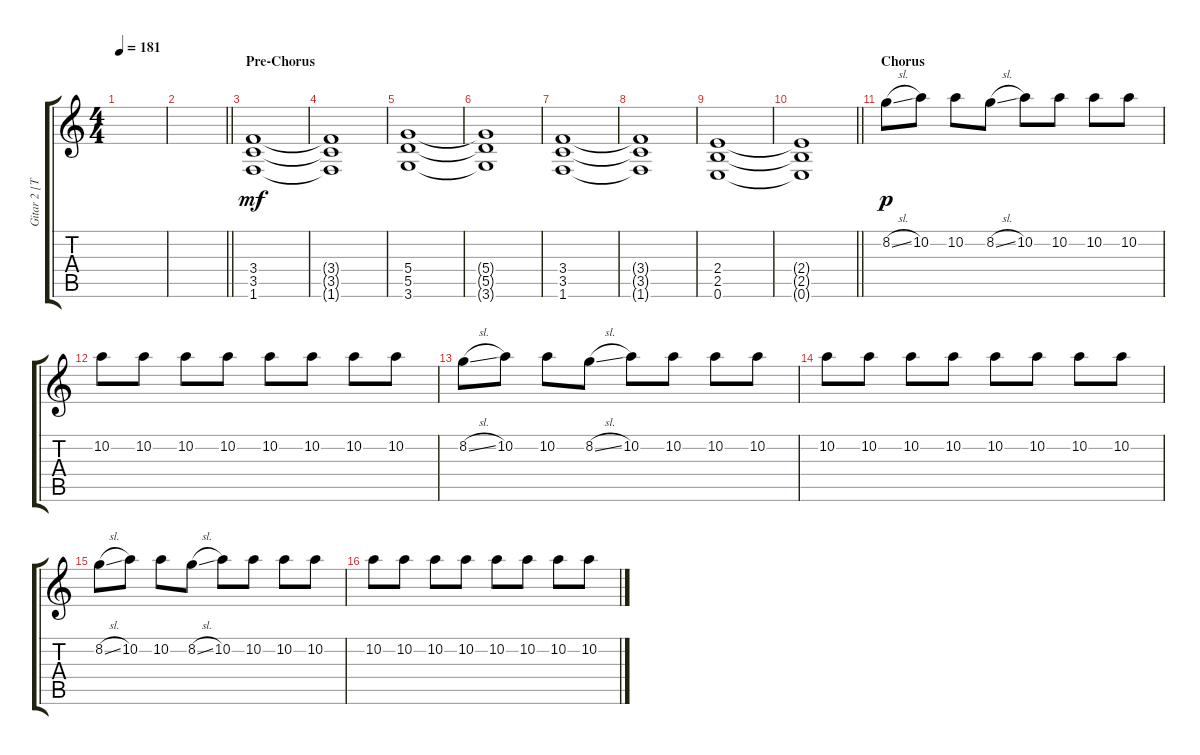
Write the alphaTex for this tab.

\track ("Gitar 2 [Toru]" "Gitar 2 [T") {instrument distortionguitar}
\staff {score tabs}
\tuning (E4 B3 G3 D3 A2 E2) {hide}
\ts (4 4)
\tempo 181
\clef g2
\ks c
|
\barLineRight lightlight
|
\section ("" "Pre-Chorus")
(3.4 3.5 1.6).1{dy mf} |
(3.4{t} 3.5{t} 1.6{t}).1 |
(5.4 5.5 3.6).1 |
(5.4{t} 5.5{t} 3.6{t}).1 |
(3.4 3.5 1.6).1 |
(3.4{t} 3.5{t} 1.6{t}).1 |
(2.4 2.5 0.6).1 |
\barLineRight lightlight
(2.4{t} 2.5{t} 0.6{t}).1 |
\section ("" "Chorus")
8.2{sl}.8{dy p} 10.2.8 10.2.8 8.2{sl}.8 10.2.8 10.2.8 10.2.8 10.2.8 |
10.2.8 10.2.8 10.2.8 10.2.8 10.2.8 10.2.8 10.2.8 10.2.8 |
8.2{sl}.8 10.2.8 10.2.8 8.2{sl}.8 10.2.8 10.2.8 10.2.8 10.2.8 |
10.2.8 10.2.8 10.2.8 10.2.8 10.2.8 10.2.8 10.2.8 10.2.8 |
8.2{sl}.8 10.2.8 10.2.8 8.2{sl}.8 10.2.8 10.2.8 10.2.8 10.2.8 |
10.2.8 10.2.8 10.2.8 10.2.8 10.2.8 10.2.8 10.2.8 10.2.8
